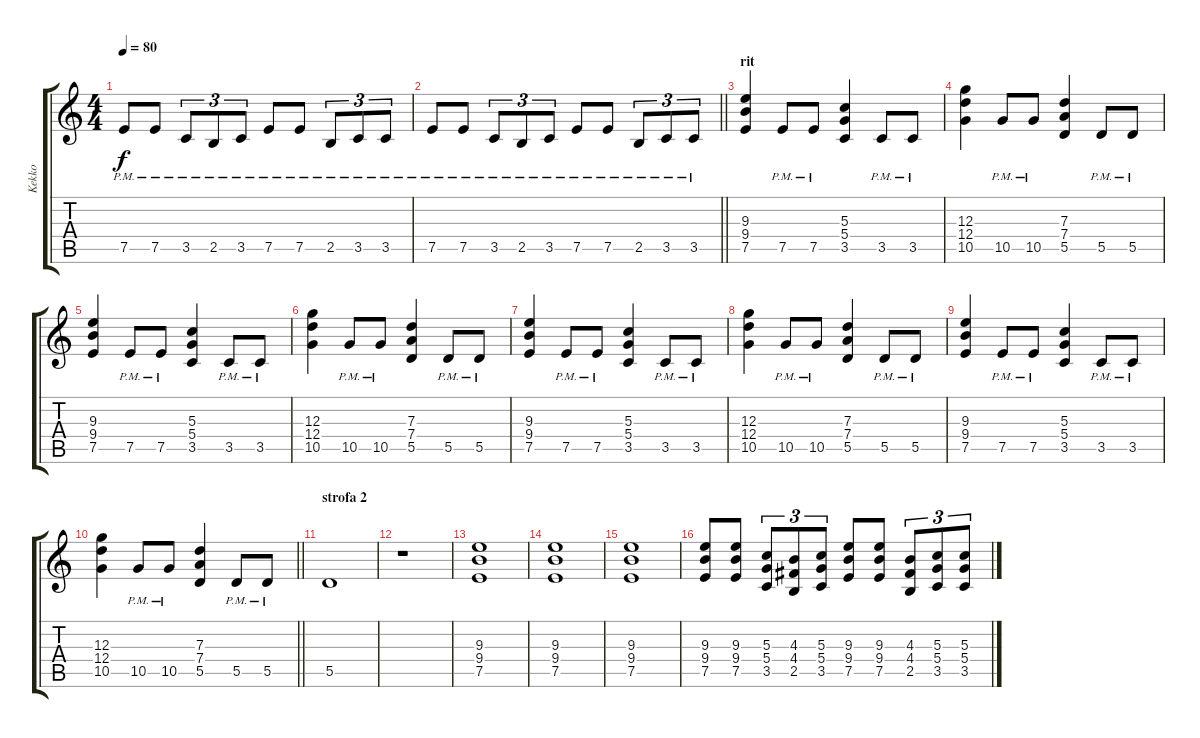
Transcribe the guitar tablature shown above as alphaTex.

\track ("Kekko" "Kekko") {instrument distortionguitar}
\staff {score tabs}
\tuning (E4 B3 G3 D3 A2 E2) {hide}
\ts (4 4)
\tempo 80
\clef g2
\ks c
7.5{pm}.8{dy f} 7.5{pm}.8 3.5{pm}.8{tu (3 2)} 2.5{pm}.8{tu (3 2)} 3.5{pm}.8{tu (3 2)} 7.5{pm}.8 7.5{pm}.8 2.5{pm}.8{tu (3 2)} 3.5{pm}.8{tu (3 2)} 3.5{pm}.8{tu (3 2)} |
\barLineRight lightlight
7.5{pm}.8 7.5{pm}.8 3.5{pm}.8{tu (3 2)} 2.5{pm}.8{tu (3 2)} 3.5{pm}.8{tu (3 2)} 7.5{pm}.8 7.5{pm}.8 2.5{pm}.8{tu (3 2)} 3.5{pm}.8{tu (3 2)} 3.5{pm}.8{tu (3 2)} |
\section ("" "rit")
(9.3 9.4 7.5).4 7.5{pm}.8 7.5{pm}.8 (5.3 5.4 3.5).4 3.5{pm}.8 3.5{pm}.8 |
(12.3 12.4 10.5).4 10.5{pm}.8 10.5{pm}.8 (7.3 7.4 5.5).4 5.5{pm}.8 5.5{pm}.8 |
(9.3 9.4 7.5).4 7.5{pm}.8 7.5{pm}.8 (5.3 5.4 3.5).4 3.5{pm}.8 3.5{pm}.8 |
(12.3 12.4 10.5).4 10.5{pm}.8 10.5{pm}.8 (7.3 7.4 5.5).4 5.5{pm}.8 5.5{pm}.8 |
(9.3 9.4 7.5).4 7.5{pm}.8 7.5{pm}.8 (5.3 5.4 3.5).4 3.5{pm}.8 3.5{pm}.8 |
(12.3 12.4 10.5).4 10.5{pm}.8 10.5{pm}.8 (7.3 7.4 5.5).4 5.5{pm}.8 5.5{pm}.8 |
(9.3 9.4 7.5).4 7.5{pm}.8 7.5{pm}.8 (5.3 5.4 3.5).4 3.5{pm}.8 3.5{pm}.8 |
\barLineRight lightlight
(12.3 12.4 10.5).4 10.5{pm}.8 10.5{pm}.8 (7.3 7.4 5.5).4 5.5{pm}.8 5.5{pm}.8 |
\section ("" "strofa 2")
5.5.1 |
r.1 |
(9.3 9.4 7.5).1 |
(9.3 9.4 7.5).1 |
(9.3 9.4 7.5).1 |
(9.3 9.4 7.5).8 (9.3 9.4 7.5).8 (5.3 5.4 3.5).8{tu (3 2)} (4.3 4.4 2.5).8{tu (3 2)} (5.3 5.4 3.5).8{tu (3 2)} (9.3 9.4 7.5).8 (9.3 9.4 7.5).8 (4.3 4.4 2.5).8{tu (3 2)} (5.3 5.4 3.5).8{tu (3 2)} (5.3 5.4 3.5).8{tu (3 2)}
